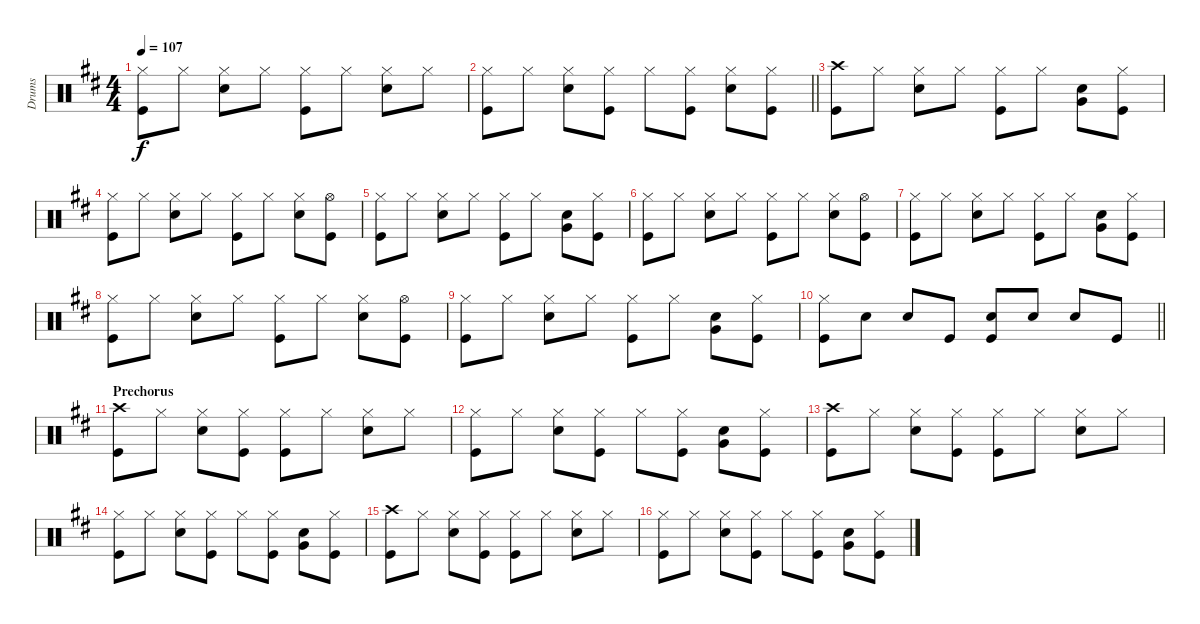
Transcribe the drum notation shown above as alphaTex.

\track ("Drums" "Drums") {solo instrument percussion}
\staff {score}
\articulation defaults
\ts (4 4)
\tempo 107
\clef neutral
\ks d
("Hi-Hat (closed)" "Kick (hit)").8{dy f} "Hi-Hat (closed)".8 ("Hi-Hat (closed)" "Snare (hit) 2").8 "Hi-Hat (closed)".8 ("Hi-Hat (closed)" "Kick (hit)").8 "Hi-Hat (closed)".8 ("Hi-Hat (closed)" "Snare (hit) 2").8 "Hi-Hat (closed)".8 |
\barLineRight lightlight
("Hi-Hat (closed)" "Kick (hit)").8 "Hi-Hat (closed)".8 ("Hi-Hat (closed)" "Snare (hit) 2").8 ("Hi-Hat (closed)" "Kick (hit)").8 "Hi-Hat (closed)".8 ("Hi-Hat (closed)" "Kick (hit)").8 ("Hi-Hat (closed)" "Snare (hit) 2").8 ("Hi-Hat (closed)" "Kick (hit)").8 |
("Crash high (hit)" "Kick (hit)").8 "Hi-Hat (closed)".8 ("Hi-Hat (closed)" "Snare (hit) 2").8 "Hi-Hat (closed)".8 ("Hi-Hat (closed)" "Kick (hit)").8 "Hi-Hat (closed)".8 ("Snare (hit) 2" "Very Low Tom (hit)").8 ("Hi-Hat (closed)" "Kick (hit)").8 |
("Hi-Hat (closed)" "Kick (hit)").8 "Hi-Hat (closed)".8 ("Hi-Hat (closed)" "Snare (hit) 2").8 "Hi-Hat (closed)".8 ("Hi-Hat (closed)" "Kick (hit)").8 "Hi-Hat (closed)".8 ("Hi-Hat (closed)" "Snare (hit) 2").8 ("Hi-Hat (open)" "Kick (hit)").8 |
("Hi-Hat (closed)" "Kick (hit)").8 "Hi-Hat (closed)".8 ("Hi-Hat (closed)" "Snare (hit) 2").8 "Hi-Hat (closed)".8 ("Hi-Hat (closed)" "Kick (hit)").8 "Hi-Hat (closed)".8 ("Snare (hit) 2" "Very Low Tom (hit)").8 ("Hi-Hat (closed)" "Kick (hit)").8 |
("Hi-Hat (closed)" "Kick (hit)").8 "Hi-Hat (closed)".8 ("Hi-Hat (closed)" "Snare (hit) 2").8 "Hi-Hat (closed)".8 ("Hi-Hat (closed)" "Kick (hit)").8 "Hi-Hat (closed)".8 ("Hi-Hat (closed)" "Snare (hit) 2").8 ("Hi-Hat (open)" "Kick (hit)").8 |
("Hi-Hat (closed)" "Kick (hit)").8 "Hi-Hat (closed)".8 ("Hi-Hat (closed)" "Snare (hit) 2").8 "Hi-Hat (closed)".8 ("Hi-Hat (closed)" "Kick (hit)").8 "Hi-Hat (closed)".8 ("Snare (hit) 2" "Very Low Tom (hit)").8 ("Hi-Hat (closed)" "Kick (hit)").8 |
("Hi-Hat (closed)" "Kick (hit)").8 "Hi-Hat (closed)".8 ("Hi-Hat (closed)" "Snare (hit) 2").8 "Hi-Hat (closed)".8 ("Hi-Hat (closed)" "Kick (hit)").8 "Hi-Hat (closed)".8 ("Hi-Hat (closed)" "Snare (hit) 2").8 ("Hi-Hat (open)" "Kick (hit)").8 |
("Hi-Hat (closed)" "Kick (hit)").8 "Hi-Hat (closed)".8 ("Hi-Hat (closed)" "Snare (hit) 2").8 "Hi-Hat (closed)".8 ("Hi-Hat (closed)" "Kick (hit)").8 "Hi-Hat (closed)".8 ("Snare (hit) 2" "Very Low Tom (hit)").8 ("Hi-Hat (closed)" "Kick (hit)").8 |
\barLineRight lightlight
("Hi-Hat (closed)" "Kick (hit)").8 "Snare (hit) 2".8 "Snare (hit) 2".8 "Kick (hit)".8 ("Snare (hit) 2" "Kick (hit)").8 "Snare (hit) 2".8 "Snare (hit) 2".8 "Kick (hit)".8 |
\section ("" "Prechorus")
("Crash high (hit)" "Kick (hit)").8 "Hi-Hat (closed)".8 ("Hi-Hat (closed)" "Snare (hit) 2").8 ("Hi-Hat (closed)" "Kick (hit)").8 ("Hi-Hat (closed)" "Kick (hit)").8 "Hi-Hat (closed)".8 ("Hi-Hat (closed)" "Snare (hit) 2").8 "Hi-Hat (closed)".8 |
("Hi-Hat (closed)" "Kick (hit)").8 "Hi-Hat (closed)".8 ("Hi-Hat (closed)" "Snare (hit) 2").8 ("Hi-Hat (closed)" "Kick (hit)").8 "Hi-Hat (closed)".8 ("Hi-Hat (closed)" "Kick (hit)").8 ("Snare (hit) 2" "Very Low Tom (hit)").8 ("Hi-Hat (closed)" "Kick (hit)").8 |
("Crash high (hit)" "Kick (hit)").8 "Hi-Hat (closed)".8 ("Hi-Hat (closed)" "Snare (hit) 2").8 ("Hi-Hat (closed)" "Kick (hit)").8 ("Hi-Hat (closed)" "Kick (hit)").8 "Hi-Hat (closed)".8 ("Hi-Hat (closed)" "Snare (hit) 2").8 "Hi-Hat (closed)".8 |
("Hi-Hat (closed)" "Kick (hit)").8 "Hi-Hat (closed)".8 ("Hi-Hat (closed)" "Snare (hit) 2").8 ("Hi-Hat (closed)" "Kick (hit)").8 "Hi-Hat (closed)".8 ("Hi-Hat (closed)" "Kick (hit)").8 ("Snare (hit) 2" "Very Low Tom (hit)").8 ("Hi-Hat (closed)" "Kick (hit)").8 |
("Crash high (hit)" "Kick (hit)").8 "Hi-Hat (closed)".8 ("Hi-Hat (closed)" "Snare (hit) 2").8 ("Hi-Hat (closed)" "Kick (hit)").8 ("Hi-Hat (closed)" "Kick (hit)").8 "Hi-Hat (closed)".8 ("Hi-Hat (closed)" "Snare (hit) 2").8 "Hi-Hat (closed)".8 |
("Hi-Hat (closed)" "Kick (hit)").8 "Hi-Hat (closed)".8 ("Hi-Hat (closed)" "Snare (hit) 2").8 ("Hi-Hat (closed)" "Kick (hit)").8 "Hi-Hat (closed)".8 ("Hi-Hat (closed)" "Kick (hit)").8 ("Snare (hit) 2" "Very Low Tom (hit)").8 ("Hi-Hat (closed)" "Kick (hit)").8
